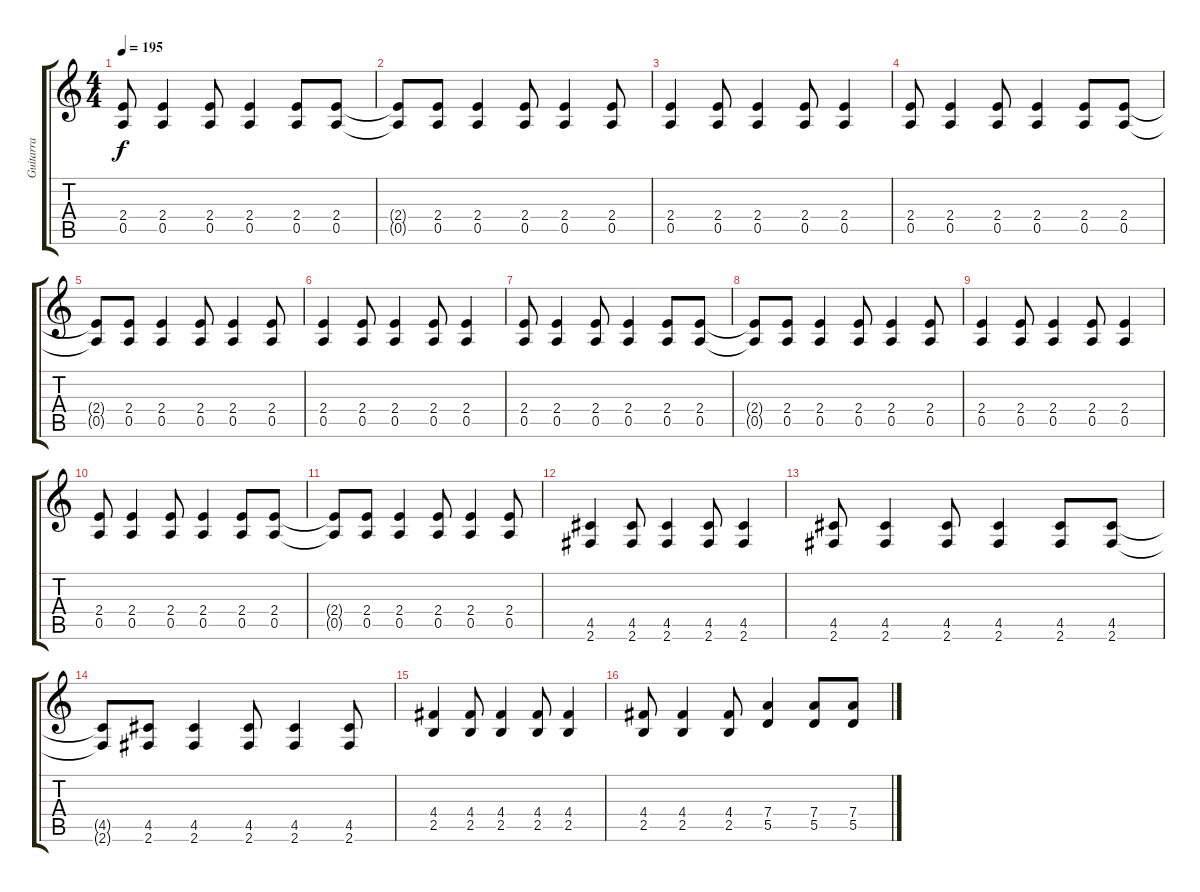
\track ("Guitarra" "Guitarra") {instrument distortionguitar}
\staff {score tabs}
\tuning (E4 B3 G3 D3 A2 E2) {hide}
\ts (4 4)
\tempo 195
\clef g2
\ks c
(2.4 0.5).8{dy f} (2.4 0.5).4 (2.4 0.5).8 (2.4 0.5).4 (2.4 0.5).8 (2.4 0.5).8 |
(2.4{t} 0.5{t}).8 (2.4 0.5).8 (2.4 0.5).4 (2.4 0.5).8 (2.4 0.5).4 (2.4 0.5).8 |
(2.4 0.5).4 (2.4 0.5).8 (2.4 0.5).4 (2.4 0.5).8 (2.4 0.5).4 |
(2.4 0.5).8 (2.4 0.5).4 (2.4 0.5).8 (2.4 0.5).4 (2.4 0.5).8 (2.4 0.5).8 |
(2.4{t} 0.5{t}).8 (2.4 0.5).8 (2.4 0.5).4 (2.4 0.5).8 (2.4 0.5).4 (2.4 0.5).8 |
(2.4 0.5).4 (2.4 0.5).8 (2.4 0.5).4 (2.4 0.5).8 (2.4 0.5).4 |
(2.4 0.5).8 (2.4 0.5).4 (2.4 0.5).8 (2.4 0.5).4 (2.4 0.5).8 (2.4 0.5).8 |
(2.4{t} 0.5{t}).8 (2.4 0.5).8 (2.4 0.5).4 (2.4 0.5).8 (2.4 0.5).4 (2.4 0.5).8 |
(2.4 0.5).4 (2.4 0.5).8 (2.4 0.5).4 (2.4 0.5).8 (2.4 0.5).4 |
(2.4 0.5).8 (2.4 0.5).4 (2.4 0.5).8 (2.4 0.5).4 (2.4 0.5).8 (2.4 0.5).8 |
(2.4{t} 0.5{t}).8 (2.4 0.5).8 (2.4 0.5).4 (2.4 0.5).8 (2.4 0.5).4 (2.4 0.5).8 |
(4.5 2.6).4 (4.5 2.6).8 (4.5 2.6).4 (4.5 2.6).8 (4.5 2.6).4 |
(4.5 2.6).8 (4.5 2.6).4 (4.5 2.6).8 (4.5 2.6).4 (4.5 2.6).8 (4.5 2.6).8 |
(4.5{t} 2.6{t}).8 (4.5 2.6).8 (4.5 2.6).4 (4.5 2.6).8 (4.5 2.6).4 (4.5 2.6).8 |
(4.4 2.5).4 (4.4 2.5).8 (4.4 2.5).4 (4.4 2.5).8 (4.4 2.5).4 |
(4.4 2.5).8 (4.4 2.5).4 (4.4 2.5).8 (7.4 5.5).4 (7.4 5.5).8 (7.4 5.5).8
